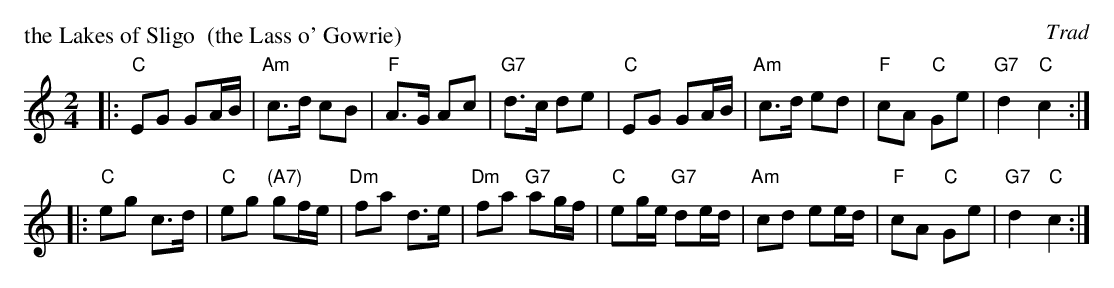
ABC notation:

X:1
P: the Lakes of Sligo  (the Lass o' Gowrie)
O: Trad
M: 2/4
L: 1/8
K: C
|: "C"EG GA/B/ | "Am"c>d cB | "F"A>G Ac | "G7"d>c de \
 | "C"EG GA/B/ | "Am"c>d ed | "F"cA "C"Ge | "G7"d2 "C"c2 :|
|: "C"eg c>d | "C"eg "(A7)"gf/e/ | "Dm"fa d>e | "Dm"fa "G7"ag/f/ \
 | "C"eg/e/ "G7"de/d/ | "Am"cd ee/d/ | "F"cA "C"Ge | "G7"d2 "C"c2 :|
